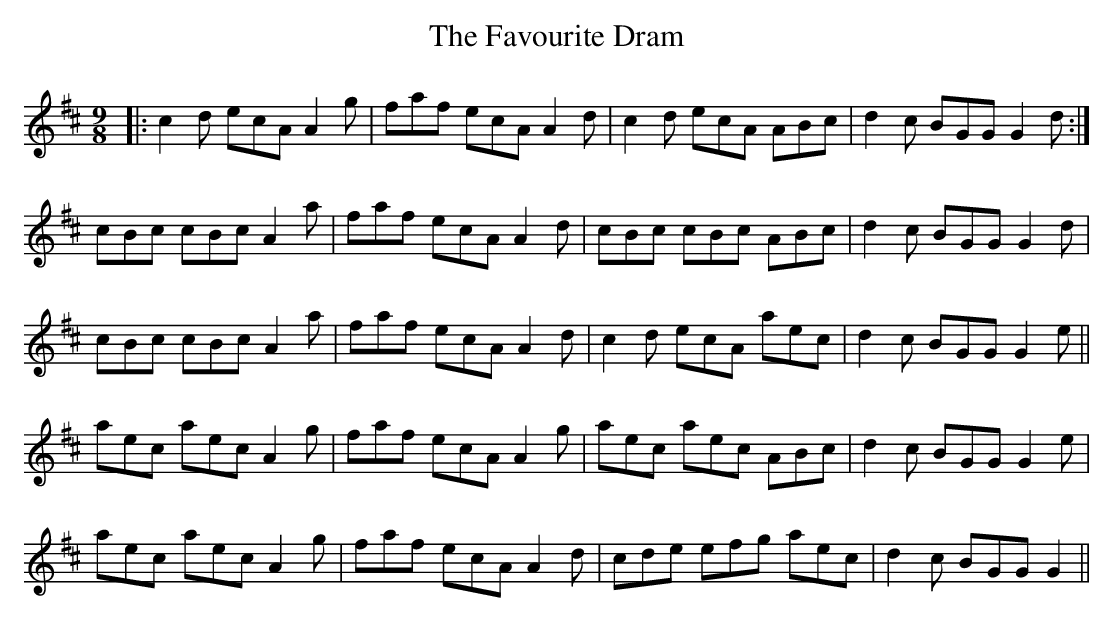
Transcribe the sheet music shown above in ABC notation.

X:1
T: The Favourite Dram
M: 9/8
L: 1/8
K: Amix
|:c2 d ecA A2 g|faf ecA A2 d|c2 d ecA ABc|d2 c BGG G2 d:|
cBc cBc A2 a|faf ecA A2 d|cBc cBc ABc|d2 c BGG G2 d|
cBc cBc A2 a|faf ecA A2 d|c2 d ecA aec|d2 c BGG G2 e||
aec aec A2 g|faf ecA A2 g|aec aec ABc|d2 c BGG G2 e|
aec aec A2 g|faf ecA A2 d|cde efg aec|d2 c BGG G2||
